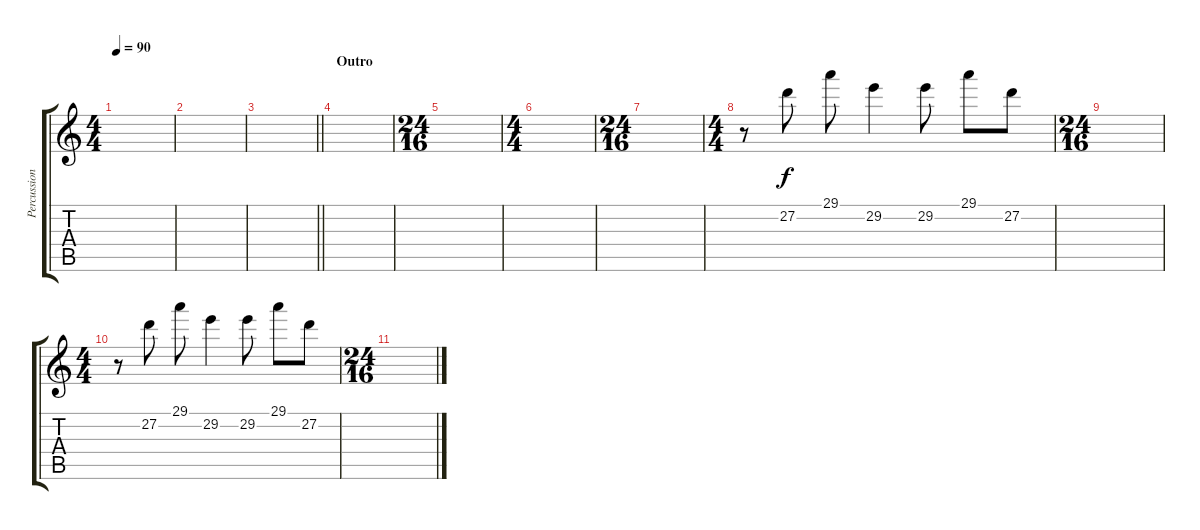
\track ("Percussion 1" "Percussion") {instrument shamisen}
\staff {score tabs}
\tuning (E4 B3 G3 D3 A2 E2) {hide}
\ts (4 4)
\tempo 90
\clef g2
\ks c
|
|
\barLineRight lightlight
|
\section ("" "Outro")
|
\ts (24 16)
|
\ts (4 4)
|
\ts (24 16)
|
\ts (4 4)
r.8 27.2.8 29.1.8 29.2.4 29.2.8 29.1.8 27.2.8 |
\ts (24 16)
|
\ts (4 4)
r.8 27.2.8 29.1.8 29.2.4 29.2.8 29.1.8 27.2.8 |
\ts (24 16)
